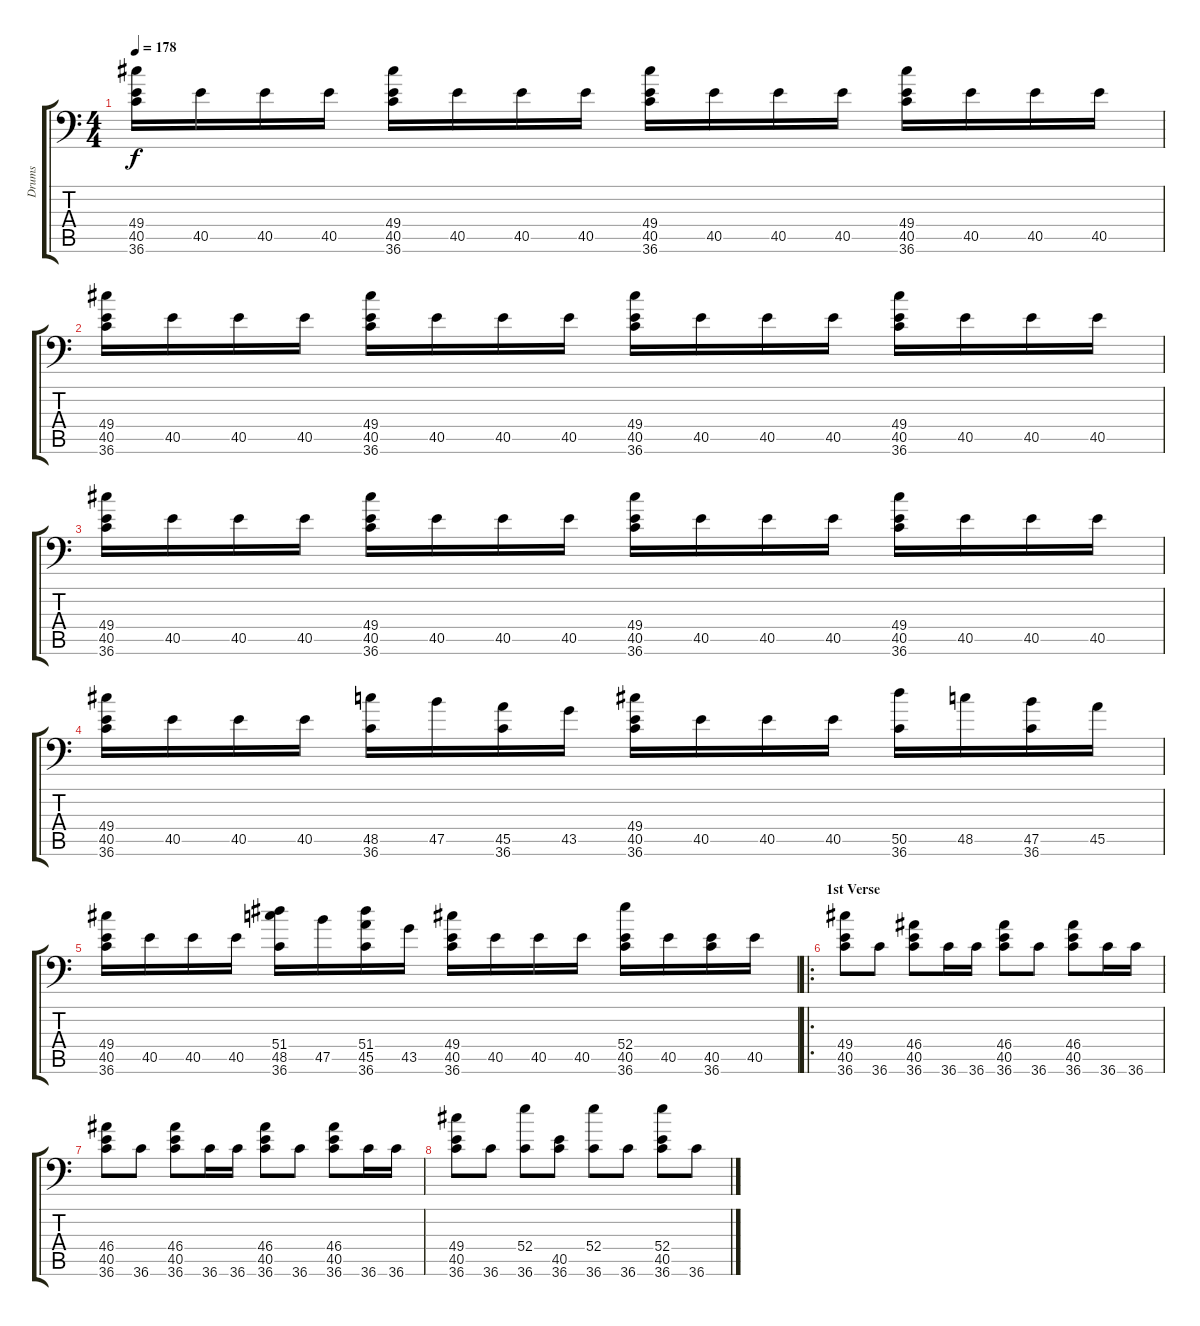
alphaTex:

\track ("Drums" "Drums") {instrument acousticgrandpiano}
\staff {score tabs}
\tuning (C-1 C-1 C-1 C-1 C-1 C-1) {hide}
\ts (4 4)
\tempo 178
\clef f4
\ks c
(49.4 40.5 36.6).16{dy f} 40.5.16 40.5.16 40.5.16 (49.4 40.5 36.6).16 40.5.16 40.5.16 40.5.16 (49.4 40.5 36.6).16 40.5.16 40.5.16 40.5.16 (49.4 40.5 36.6).16 40.5.16 40.5.16 40.5.16 |
(49.4 40.5 36.6).16 40.5.16 40.5.16 40.5.16 (49.4 40.5 36.6).16 40.5.16 40.5.16 40.5.16 (49.4 40.5 36.6).16 40.5.16 40.5.16 40.5.16 (49.4 40.5 36.6).16 40.5.16 40.5.16 40.5.16 |
(49.4 40.5 36.6).16 40.5.16 40.5.16 40.5.16 (49.4 40.5 36.6).16 40.5.16 40.5.16 40.5.16 (49.4 40.5 36.6).16 40.5.16 40.5.16 40.5.16 (49.4 40.5 36.6).16 40.5.16 40.5.16 40.5.16 |
(49.4 40.5 36.6).16 40.5.16 40.5.16 40.5.16 (48.5 36.6).16 47.5.16 (45.5 36.6).16 43.5.16 (49.4 40.5 36.6).16 40.5.16 40.5.16 40.5.16 (50.5 36.6).16 48.5.16 (47.5 36.6).16 45.5.16 |
(49.4 40.5 36.6).16 40.5.16 40.5.16 40.5.16 (51.4 48.5 36.6).16 47.5.16 (51.4 45.5 36.6).16 43.5.16 (49.4 40.5 36.6).16 40.5.16 40.5.16 40.5.16 (52.4 40.5 36.6).16 40.5.16 (40.5 36.6).16 40.5.16 |
\ro
\section ("" "1st Verse")
(49.4 40.5 36.6).8 36.6.8 (46.4 40.5 36.6).8 36.6.16 36.6.16 (46.4 40.5 36.6).8 36.6.8 (46.4 40.5 36.6).8 36.6.16 36.6.16 |
(46.4 40.5 36.6).8 36.6.8 (46.4 40.5 36.6).8 36.6.16 36.6.16 (46.4 40.5 36.6).8 36.6.8 (46.4 40.5 36.6).8 36.6.16 36.6.16 |
(49.4 40.5 36.6).8 36.6.8 (52.4 36.6).8 (40.5 36.6).8 (52.4 36.6).8 36.6.8 (52.4 40.5 36.6).8 36.6.8
